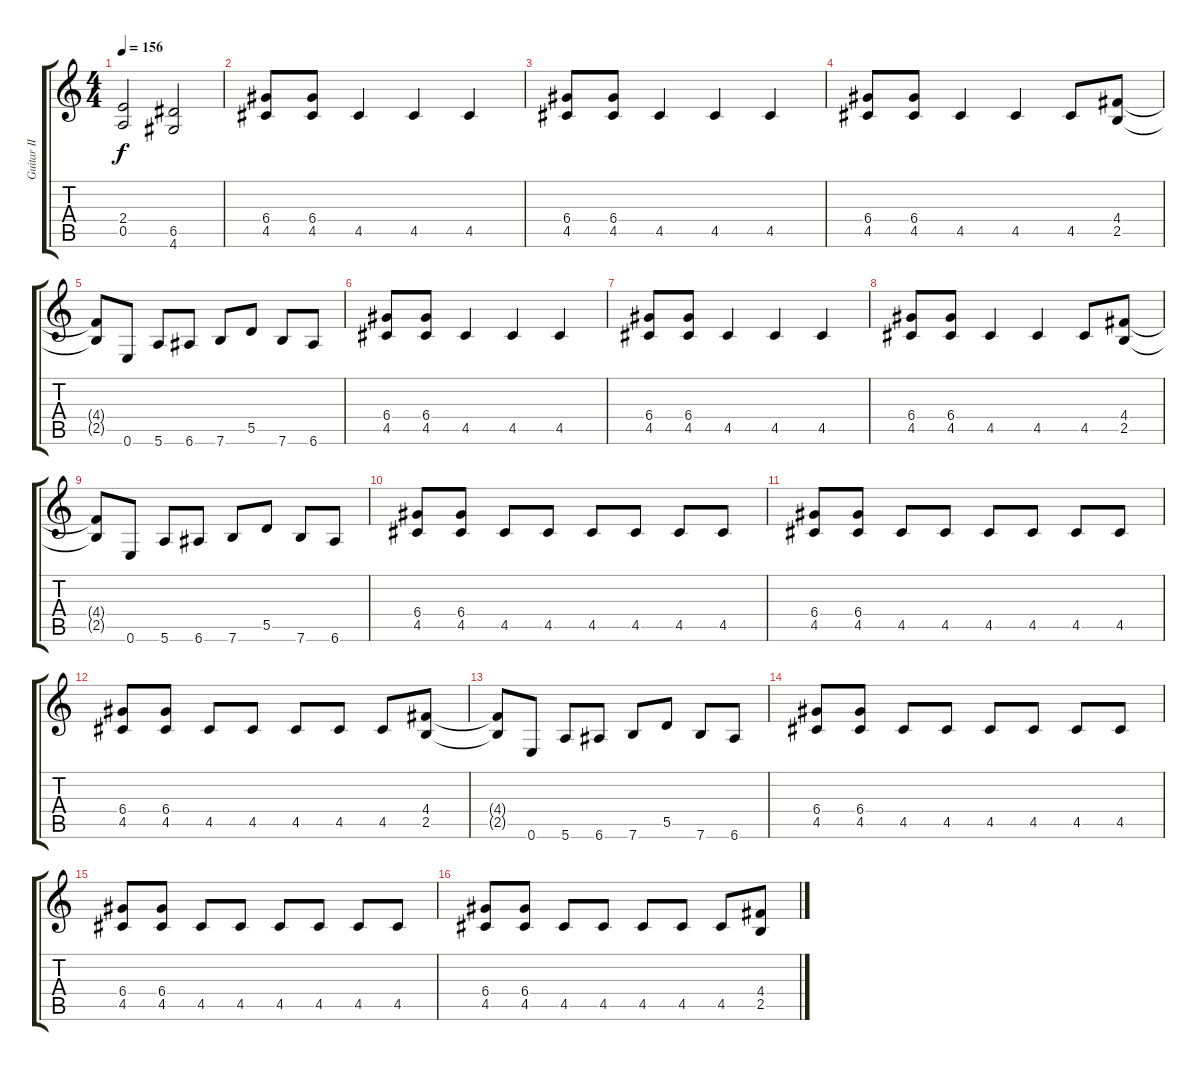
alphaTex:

\track ("Guitar II" "Guitar II") {instrument distortionguitar}
\staff {score tabs}
\tuning (E4 B3 G3 D3 A2 E2) {hide}
\ts (4 4)
\tempo 156
\clef g2
\ks c
(2.4 0.5).2{dy f} (6.5 4.6).2 |
(6.4 4.5).8 (6.4 4.5).8 4.5.4 4.5.4 4.5.4 |
(6.4 4.5).8 (6.4 4.5).8 4.5.4 4.5.4 4.5.4 |
(6.4 4.5).8 (6.4 4.5).8 4.5.4 4.5.4 4.5.8 (4.4 2.5).8 |
(4.4{t} 2.5{t}).8 0.6.8 5.6.8 6.6.8 7.6.8 5.5.8 7.6.8 6.6.8 |
(6.4 4.5).8 (6.4 4.5).8 4.5.4 4.5.4 4.5.4 |
(6.4 4.5).8 (6.4 4.5).8 4.5.4 4.5.4 4.5.4 |
(6.4 4.5).8 (6.4 4.5).8 4.5.4 4.5.4 4.5.8 (4.4 2.5).8 |
(4.4{t} 2.5{t}).8 0.6.8 5.6.8 6.6.8 7.6.8 5.5.8 7.6.8 6.6.8 |
(6.4 4.5).8 (6.4 4.5).8 4.5.8 4.5.8 4.5.8 4.5.8 4.5.8 4.5.8 |
(6.4 4.5).8 (6.4 4.5).8 4.5.8 4.5.8 4.5.8 4.5.8 4.5.8 4.5.8 |
(6.4 4.5).8 (6.4 4.5).8 4.5.8 4.5.8 4.5.8 4.5.8 4.5.8 (4.4 2.5).8 |
(4.4{t} 2.5{t}).8 0.6.8 5.6.8 6.6.8 7.6.8 5.5.8 7.6.8 6.6.8 |
(6.4 4.5).8 (6.4 4.5).8 4.5.8 4.5.8 4.5.8 4.5.8 4.5.8 4.5.8 |
(6.4 4.5).8 (6.4 4.5).8 4.5.8 4.5.8 4.5.8 4.5.8 4.5.8 4.5.8 |
(6.4 4.5).8 (6.4 4.5).8 4.5.8 4.5.8 4.5.8 4.5.8 4.5.8 (4.4 2.5).8
